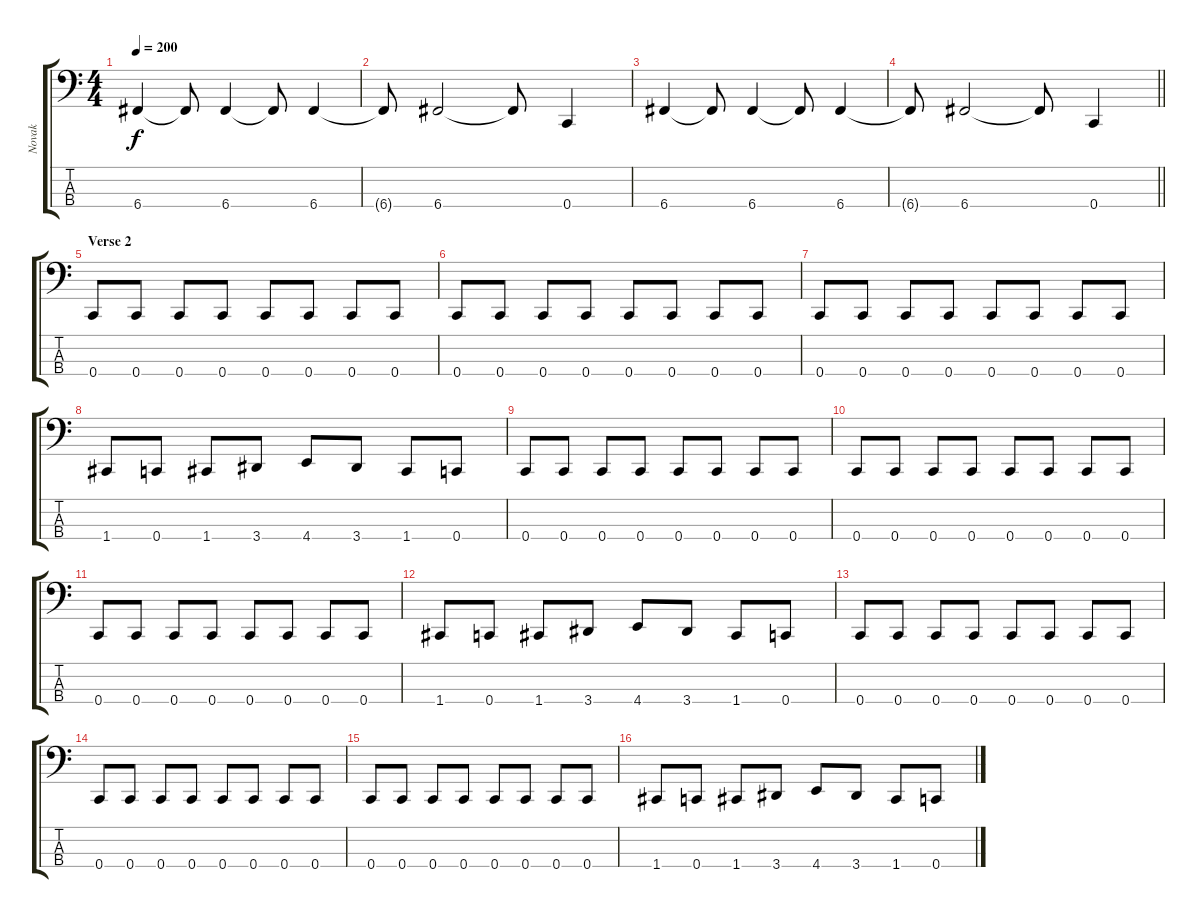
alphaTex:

\track ("Novak" "Novak") {instrument electricbasspick}
\staff {score tabs}
\tuning (Eb2 Bb1 F1 C1) {hide}
\ts (4 4)
\tempo 200
\clef f4
\ks c
6.4.4{dy f} 6.4{t}.8 6.4.4 6.4{t}.8 6.4.4 |
6.4{t}.8 6.4.2 6.4{t}.8 0.4.4 |
6.4.4 6.4{t}.8 6.4.4 6.4{t}.8 6.4.4 |
\barLineRight lightlight
6.4{t}.8 6.4.2 6.4{t}.8 0.4.4 |
\section ("" "Verse 2")
0.4.8 0.4.8 0.4.8 0.4.8 0.4.8 0.4.8 0.4.8 0.4.8 |
0.4.8 0.4.8 0.4.8 0.4.8 0.4.8 0.4.8 0.4.8 0.4.8 |
0.4.8 0.4.8 0.4.8 0.4.8 0.4.8 0.4.8 0.4.8 0.4.8 |
1.4.8 0.4.8 1.4.8 3.4.8 4.4.8 3.4.8 1.4.8 0.4.8 |
0.4.8 0.4.8 0.4.8 0.4.8 0.4.8 0.4.8 0.4.8 0.4.8 |
0.4.8 0.4.8 0.4.8 0.4.8 0.4.8 0.4.8 0.4.8 0.4.8 |
0.4.8 0.4.8 0.4.8 0.4.8 0.4.8 0.4.8 0.4.8 0.4.8 |
1.4.8 0.4.8 1.4.8 3.4.8 4.4.8 3.4.8 1.4.8 0.4.8 |
0.4.8 0.4.8 0.4.8 0.4.8 0.4.8 0.4.8 0.4.8 0.4.8 |
0.4.8 0.4.8 0.4.8 0.4.8 0.4.8 0.4.8 0.4.8 0.4.8 |
0.4.8 0.4.8 0.4.8 0.4.8 0.4.8 0.4.8 0.4.8 0.4.8 |
1.4.8 0.4.8 1.4.8 3.4.8 4.4.8 3.4.8 1.4.8 0.4.8
